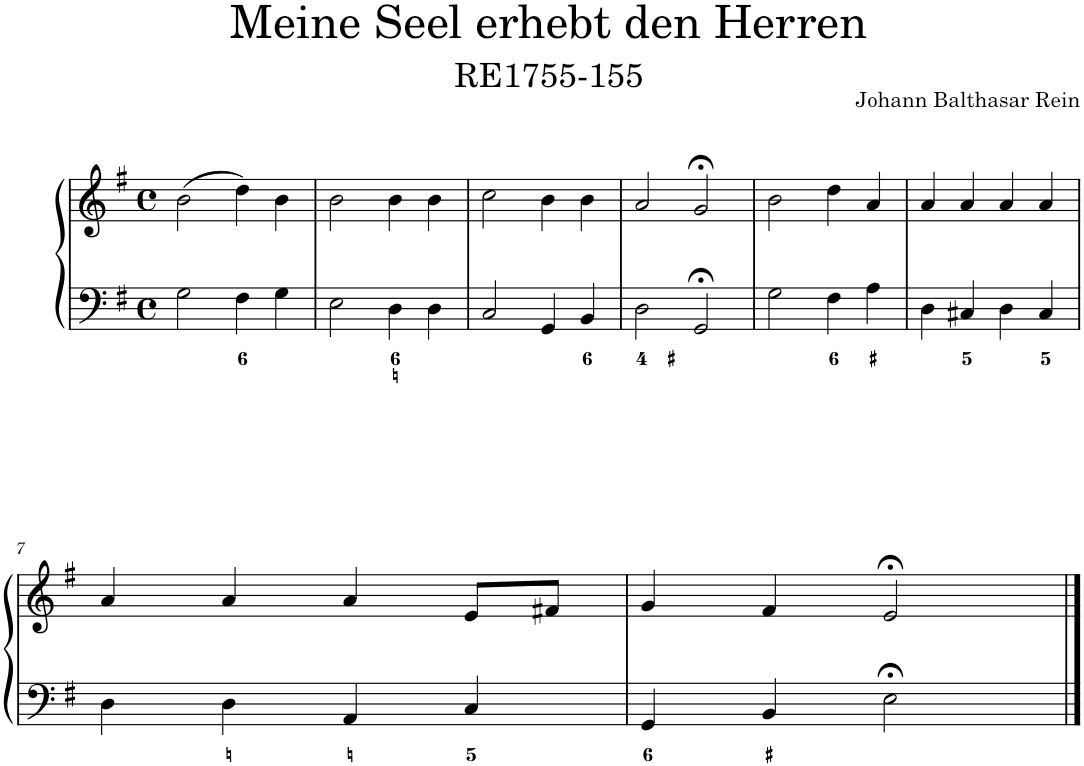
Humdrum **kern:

**kern	**kern
*part1	*part1
*staff2	*staff1
*I"Piano	*
*I'Pno.	*
*clefF4	*clefG2
*k[f#]	*k[f#]
*M4/4	*M4/4
*met(c)	*met(c)
=1	=1
2G\	(2b\
4F#\	4dd\)
4G\	4b\
=2	=2
2E\	2b\
4D\	4b\
4D\	4b\
=3	=3
2C/	2cc\
4GG/	4b\
4BB/	4b\
=4	=4
2D\	2a/
2GG;</	2g;</
=5	=5
2G\	2b\
4F#\	4dd\
4A\	4a/
=6	=6
4D\	4a/
4C#X/	4a/
4D\	4a/
4C#/	4a/
!!LO:LB:g=z
=7	=7
4D\	4a/
4D\	4a/
4AA/	4a/
4C/	8e/L
.	8f#X/J
=8	=8
4GG/	4g/
4BB/	4f#/
2E;<\	2e;</
==	==
*-	*-
